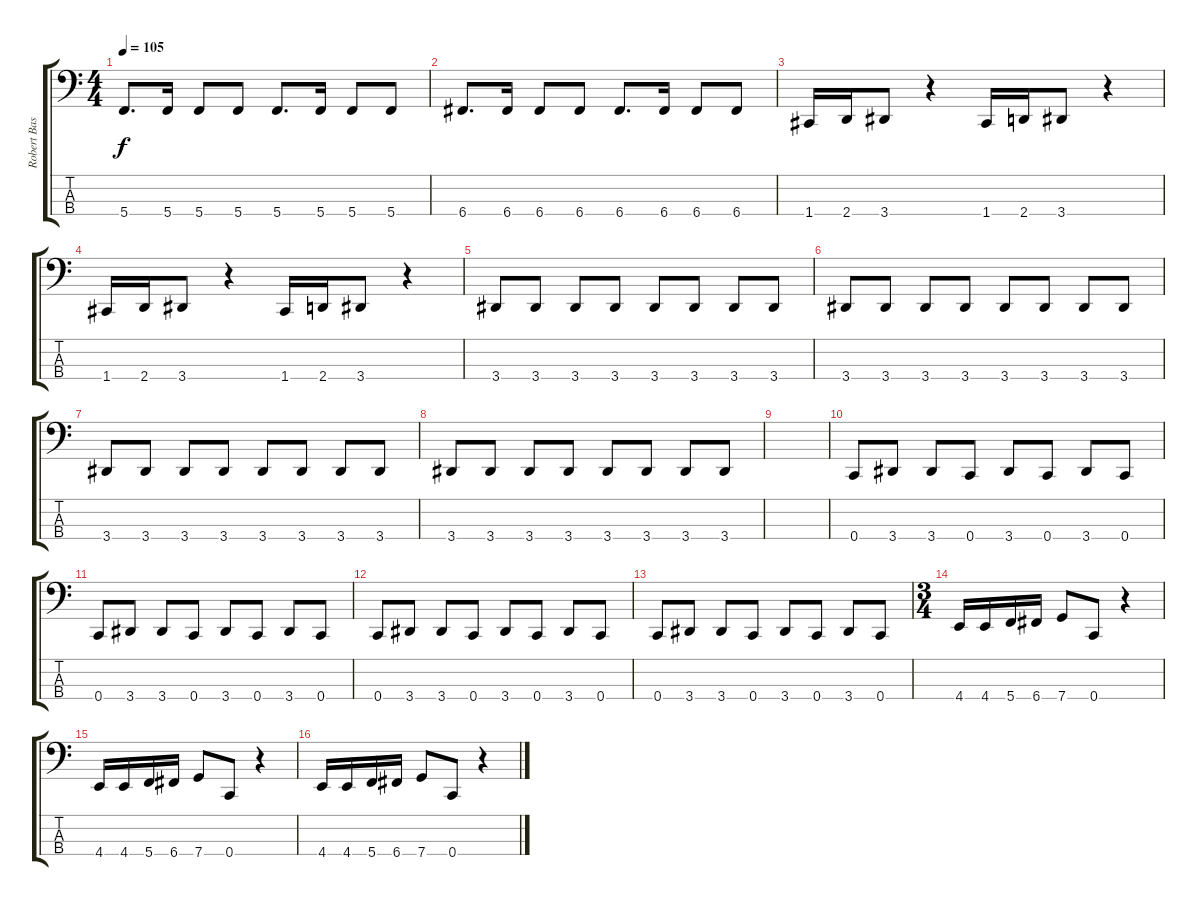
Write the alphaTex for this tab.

\track ("Robert Bass" "Robert Bas") {instrument electricbassfinger}
\staff {score tabs}
\tuning (F2 C2 G1 C1) {hide}
\ts (4 4)
\tempo 105
\clef f4
\ks c
5.4.8{d dy f} 5.4.16 5.4.8 5.4.8 5.4.8{d} 5.4.16 5.4.8 5.4.8 |
6.4.8{d} 6.4.16 6.4.8 6.4.8 6.4.8{d} 6.4.16 6.4.8 6.4.8 |
1.4.16 2.4.16 3.4.8 r.4 1.4.16 2.4.16 3.4.8 r.4 |
1.4.16 2.4.16 3.4.8 r.4 1.4.16 2.4.16 3.4.8 r.4 |
3.4.8 3.4.8 3.4.8 3.4.8 3.4.8 3.4.8 3.4.8 3.4.8 |
3.4.8 3.4.8 3.4.8 3.4.8 3.4.8 3.4.8 3.4.8 3.4.8 |
3.4.8 3.4.8 3.4.8 3.4.8 3.4.8 3.4.8 3.4.8 3.4.8 |
3.4.8 3.4.8 3.4.8 3.4.8 3.4.8 3.4.8 3.4.8 3.4.8 |
|
0.4.8 3.4.8 3.4.8 0.4.8 3.4.8 0.4.8 3.4.8 0.4.8 |
0.4.8 3.4.8 3.4.8 0.4.8 3.4.8 0.4.8 3.4.8 0.4.8 |
0.4.8 3.4.8 3.4.8 0.4.8 3.4.8 0.4.8 3.4.8 0.4.8 |
0.4.8 3.4.8 3.4.8 0.4.8 3.4.8 0.4.8 3.4.8 0.4.8 |
\ts (3 4)
4.4.16 4.4.16 5.4.16 6.4.16 7.4.8 0.4.8 r.4 |
4.4.16 4.4.16 5.4.16 6.4.16 7.4.8 0.4.8 r.4 |
4.4.16 4.4.16 5.4.16 6.4.16 7.4.8 0.4.8 r.4
